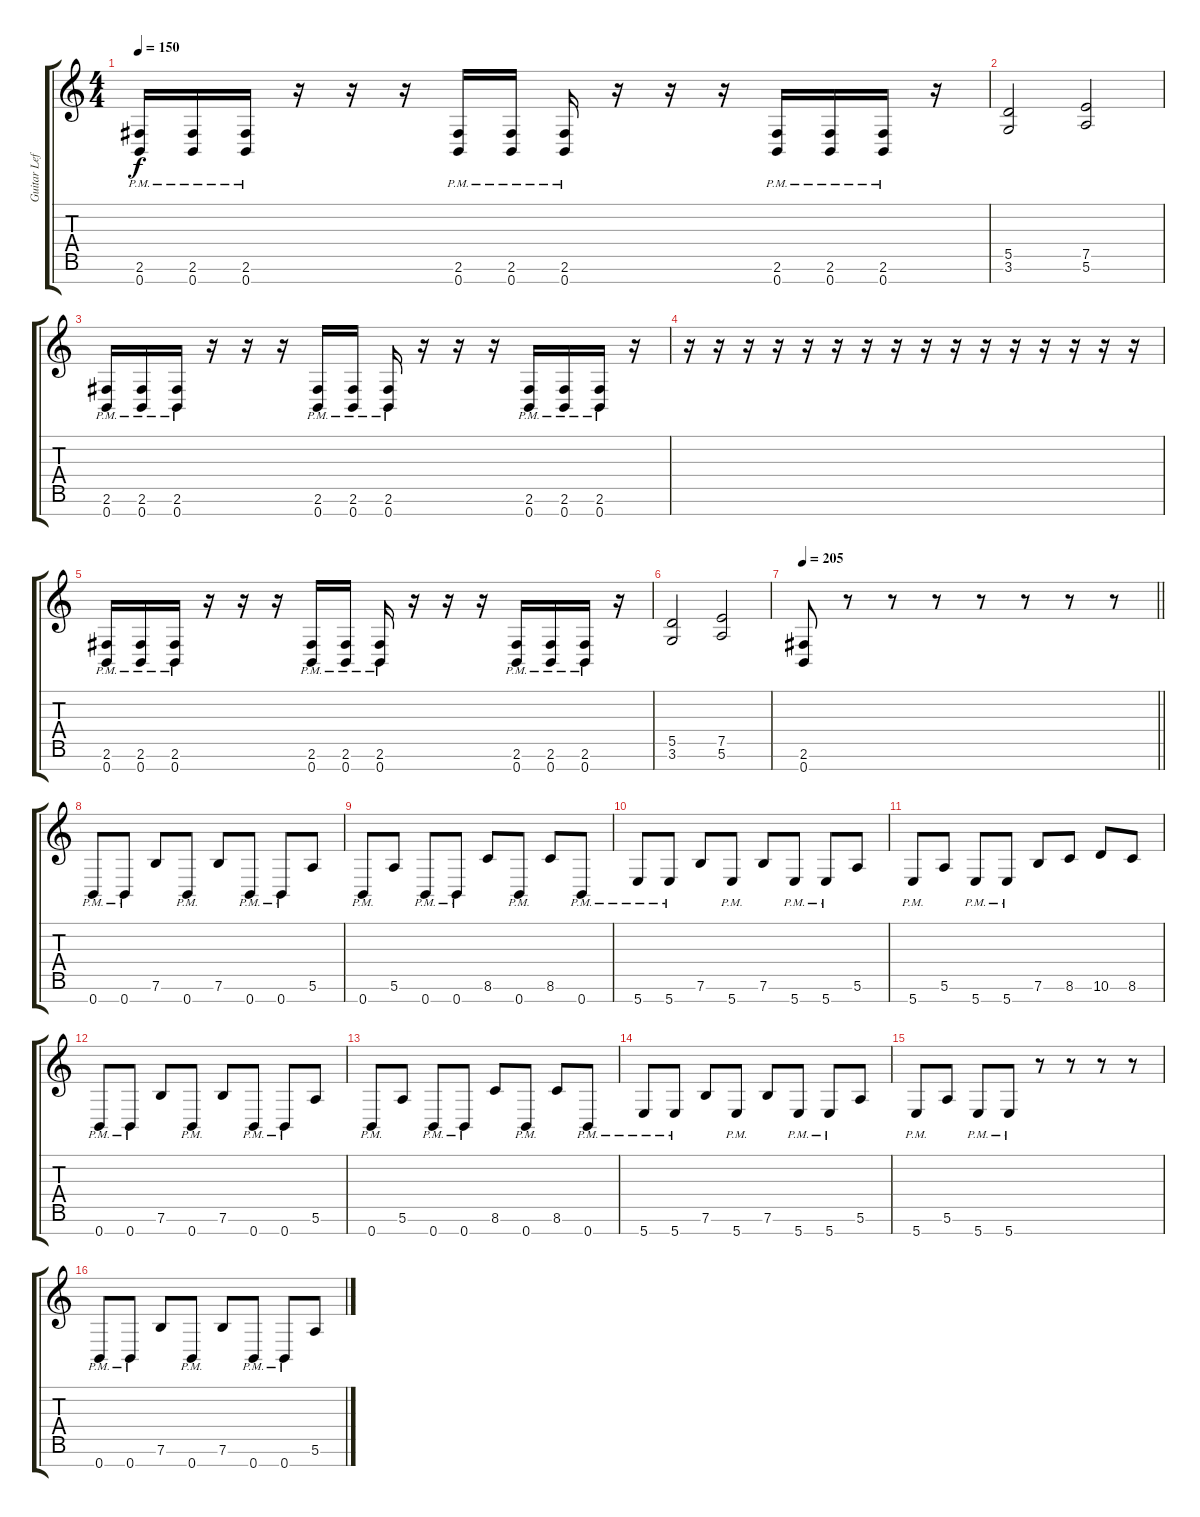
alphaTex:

\track ("Guitar Left" "Guitar Lef") {instrument distortionguitar}
\staff {score tabs}
\tuning (E4 B3 G3 D3 A2 E2 B1) {hide}
\ts (4 4)
\tempo 150
\clef g2
\ks c
(2.6{pm} 0.7{pm}).16{dy f} (2.6{pm} 0.7{pm}).16 (2.6{pm} 0.7{pm}).16 r.16 r.16 r.16 (2.6{pm} 0.7{pm}).16 (2.6{pm} 0.7{pm}).16 (2.6{pm} 0.7{pm}).16 r.16 r.16 r.16 (2.6{pm} 0.7{pm}).16 (2.6{pm} 0.7{pm}).16 (2.6{pm} 0.7{pm}).16 r.16 |
(5.5 3.6).2 (7.5 5.6).2 |
(2.6{pm} 0.7{pm}).16 (2.6{pm} 0.7{pm}).16 (2.6{pm} 0.7{pm}).16 r.16 r.16 r.16 (2.6{pm} 0.7{pm}).16 (2.6{pm} 0.7{pm}).16 (2.6{pm} 0.7{pm}).16 r.16 r.16 r.16 (2.6{pm} 0.7{pm}).16 (2.6{pm} 0.7{pm}).16 (2.6{pm} 0.7{pm}).16 r.16 |
r.16 r.16 r.16 r.16 r.16 r.16 r.16 r.16 r.16 r.16 r.16 r.16 r.16 r.16 r.16 r.16 |
(2.6{pm} 0.7{pm}).16 (2.6{pm} 0.7{pm}).16 (2.6{pm} 0.7{pm}).16 r.16 r.16 r.16 (2.6{pm} 0.7{pm}).16 (2.6{pm} 0.7{pm}).16 (2.6{pm} 0.7{pm}).16 r.16 r.16 r.16 (2.6{pm} 0.7{pm}).16 (2.6{pm} 0.7{pm}).16 (2.6{pm} 0.7{pm}).16 r.16 |
(5.5 3.6).2 (7.5 5.6).2 |
\tempo 205
\barLineRight lightlight
(2.6 0.7).8 r.8 r.8 r.8 r.8 r.8 r.8 r.8 |
0.7{pm}.8 0.7{pm}.8 7.6.8 0.7{pm}.8 7.6.8 0.7{pm}.8 0.7{pm}.8 5.6.8 |
0.7{pm}.8 5.6.8 0.7{pm}.8 0.7{pm}.8 8.6.8 0.7{pm}.8 8.6.8 0.7{pm}.8 |
5.7{pm}.8 5.7{pm}.8 7.6.8 5.7{pm}.8 7.6.8 5.7{pm}.8 5.7{pm}.8 5.6.8 |
5.7{pm}.8 5.6.8 5.7{pm}.8 5.7{pm}.8 7.6.8 8.6.8 10.6.8 8.6.8 |
0.7{pm}.8 0.7{pm}.8 7.6.8 0.7{pm}.8 7.6.8 0.7{pm}.8 0.7{pm}.8 5.6.8 |
0.7{pm}.8 5.6.8 0.7{pm}.8 0.7{pm}.8 8.6.8 0.7{pm}.8 8.6.8 0.7{pm}.8 |
5.7{pm}.8 5.7{pm}.8 7.6.8 5.7{pm}.8 7.6.8 5.7{pm}.8 5.7{pm}.8 5.6.8 |
5.7{pm}.8 5.6.8 5.7{pm}.8 5.7{pm}.8 r.8 r.8 r.8 r.8 |
0.7{pm}.8 0.7{pm}.8 7.6.8 0.7{pm}.8 7.6.8 0.7{pm}.8 0.7{pm}.8 5.6.8
